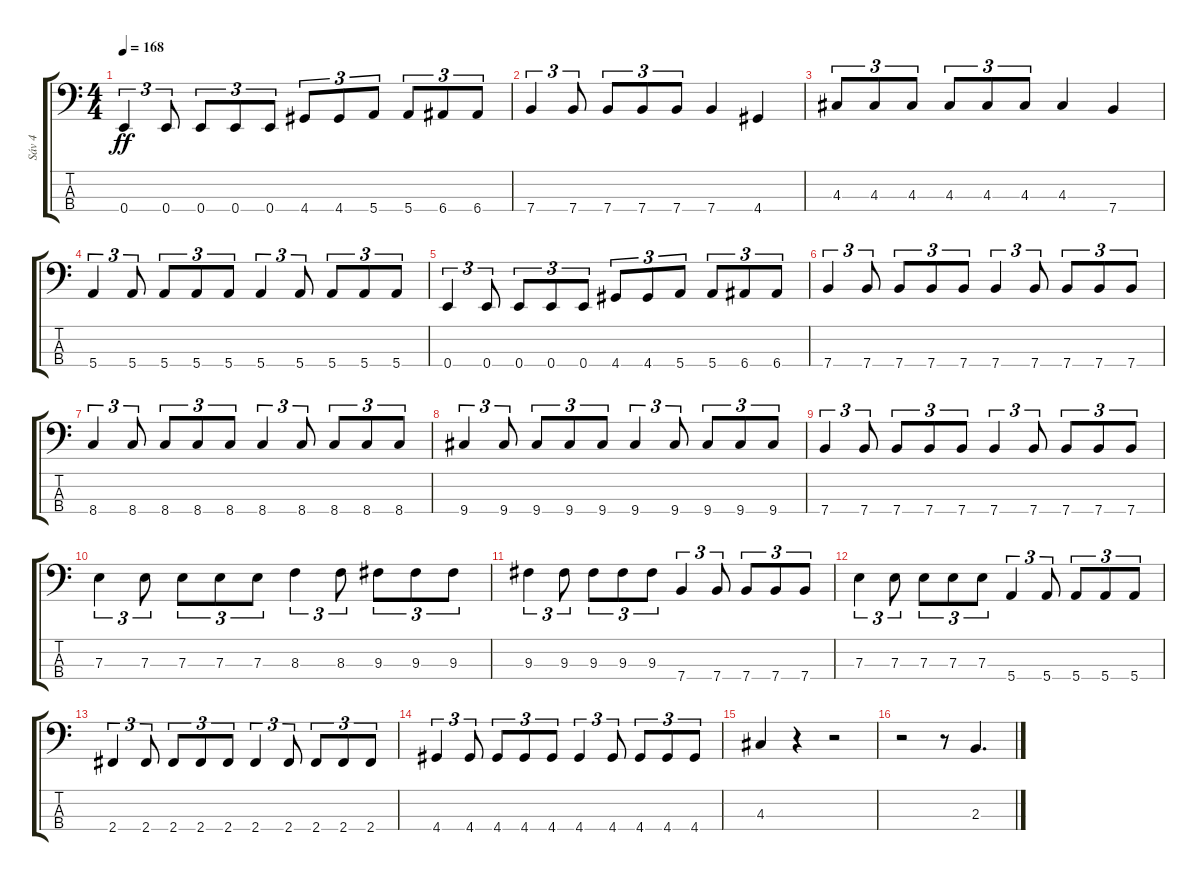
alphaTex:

\track ("Sáv 4" "Sáv 4") {instrument electricbassfinger}
\staff {score tabs}
\tuning (G2 D2 A1 E1) {hide}
\ts (4 4)
\tempo 168
\clef f4
\ks c
0.4.4{tu (3 2) dy ff} 0.4.8{tu (3 2)} 0.4.8{tu (3 2)} 0.4.8{tu (3 2)} 0.4.8{tu (3 2)} 4.4.8{tu (3 2)} 4.4.8{tu (3 2)} 5.4.8{tu (3 2)} 5.4.8{tu (3 2)} 6.4.8{tu (3 2)} 6.4.8{tu (3 2)} |
7.4.4{tu (3 2)} 7.4.8{tu (3 2)} 7.4.8{tu (3 2)} 7.4.8{tu (3 2)} 7.4.8{tu (3 2)} 7.4.4 4.4.4 |
4.3.8{tu (3 2)} 4.3.8{tu (3 2)} 4.3.8{tu (3 2)} 4.3.8{tu (3 2)} 4.3.8{tu (3 2)} 4.3.8{tu (3 2)} 4.3.4 7.4.4 |
5.4.4{tu (3 2)} 5.4.8{tu (3 2)} 5.4.8{tu (3 2)} 5.4.8{tu (3 2)} 5.4.8{tu (3 2)} 5.4.4{tu (3 2)} 5.4.8{tu (3 2)} 5.4.8{tu (3 2)} 5.4.8{tu (3 2)} 5.4.8{tu (3 2)} |
0.4.4{tu (3 2)} 0.4.8{tu (3 2)} 0.4.8{tu (3 2)} 0.4.8{tu (3 2)} 0.4.8{tu (3 2)} 4.4.8{tu (3 2)} 4.4.8{tu (3 2)} 5.4.8{tu (3 2)} 5.4.8{tu (3 2)} 6.4.8{tu (3 2)} 6.4.8{tu (3 2)} |
7.4.4{tu (3 2)} 7.4.8{tu (3 2)} 7.4.8{tu (3 2)} 7.4.8{tu (3 2)} 7.4.8{tu (3 2)} 7.4.4{tu (3 2)} 7.4.8{tu (3 2)} 7.4.8{tu (3 2)} 7.4.8{tu (3 2)} 7.4.8{tu (3 2)} |
8.4.4{tu (3 2)} 8.4.8{tu (3 2)} 8.4.8{tu (3 2)} 8.4.8{tu (3 2)} 8.4.8{tu (3 2)} 8.4.4{tu (3 2)} 8.4.8{tu (3 2)} 8.4.8{tu (3 2)} 8.4.8{tu (3 2)} 8.4.8{tu (3 2)} |
9.4.4{tu (3 2)} 9.4.8{tu (3 2)} 9.4.8{tu (3 2)} 9.4.8{tu (3 2)} 9.4.8{tu (3 2)} 9.4.4{tu (3 2)} 9.4.8{tu (3 2)} 9.4.8{tu (3 2)} 9.4.8{tu (3 2)} 9.4.8{tu (3 2)} |
7.4.4{tu (3 2)} 7.4.8{tu (3 2)} 7.4.8{tu (3 2)} 7.4.8{tu (3 2)} 7.4.8{tu (3 2)} 7.4.4{tu (3 2)} 7.4.8{tu (3 2)} 7.4.8{tu (3 2)} 7.4.8{tu (3 2)} 7.4.8{tu (3 2)} |
7.3.4{tu (3 2)} 7.3.8{tu (3 2)} 7.3.8{tu (3 2)} 7.3.8{tu (3 2)} 7.3.8{tu (3 2)} 8.3.4{tu (3 2)} 8.3.8{tu (3 2)} 9.3.8{tu (3 2)} 9.3.8{tu (3 2)} 9.3.8{tu (3 2)} |
9.3.4{tu (3 2)} 9.3.8{tu (3 2)} 9.3.8{tu (3 2)} 9.3.8{tu (3 2)} 9.3.8{tu (3 2)} 7.4.4{tu (3 2)} 7.4.8{tu (3 2)} 7.4.8{tu (3 2)} 7.4.8{tu (3 2)} 7.4.8{tu (3 2)} |
7.3.4{tu (3 2)} 7.3.8{tu (3 2)} 7.3.8{tu (3 2)} 7.3.8{tu (3 2)} 7.3.8{tu (3 2)} 5.4.4{tu (3 2)} 5.4.8{tu (3 2)} 5.4.8{tu (3 2)} 5.4.8{tu (3 2)} 5.4.8{tu (3 2)} |
2.4.4{tu (3 2)} 2.4.8{tu (3 2)} 2.4.8{tu (3 2)} 2.4.8{tu (3 2)} 2.4.8{tu (3 2)} 2.4.4{tu (3 2)} 2.4.8{tu (3 2)} 2.4.8{tu (3 2)} 2.4.8{tu (3 2)} 2.4.8{tu (3 2)} |
4.4.4{tu (3 2)} 4.4.8{tu (3 2)} 4.4.8{tu (3 2)} 4.4.8{tu (3 2)} 4.4.8{tu (3 2)} 4.4.4{tu (3 2)} 4.4.8{tu (3 2)} 4.4.8{tu (3 2)} 4.4.8{tu (3 2)} 4.4.8{tu (3 2)} |
4.3.4 r.4 r.2 |
r.2 r.8 2.3.4{d}
